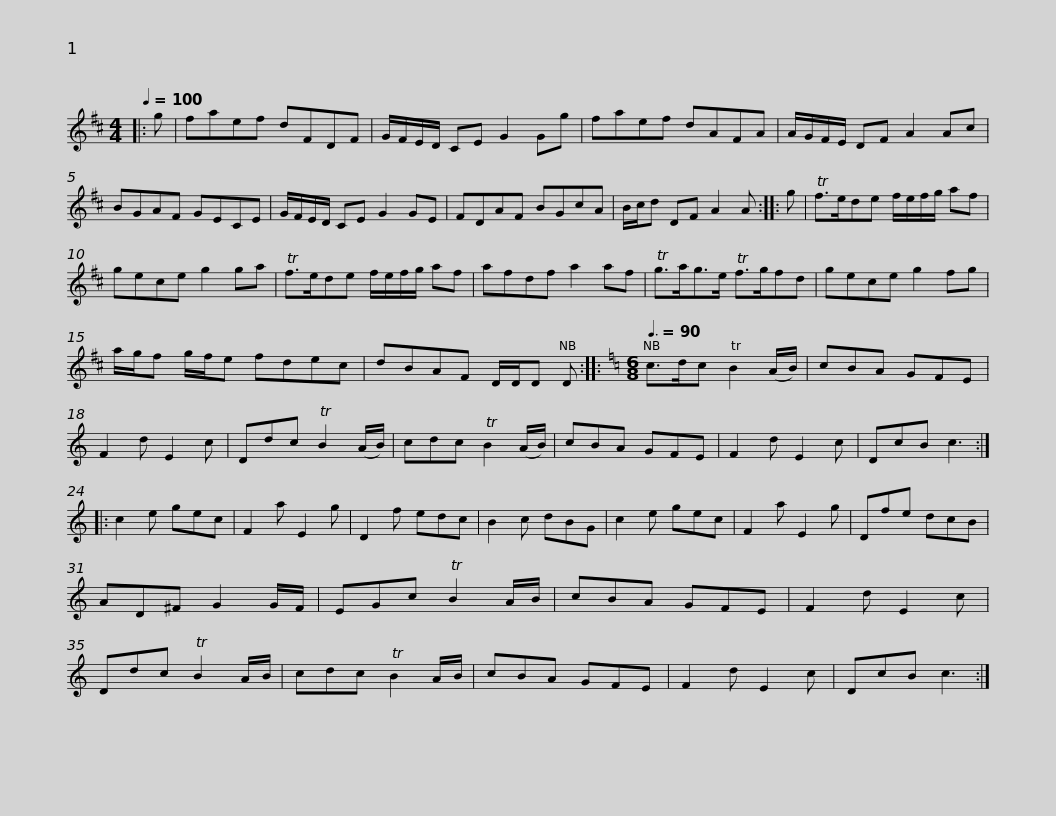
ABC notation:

X:1
L:1/8
Q:1/4=100
M:4/4
I:linebreak $
K:D
V:1 treble
V:1
|: g | faef dFDF | G/F/E/D/ CE G2 Gg | faef dAFA | A/G/F/E/ DF A2 Ac | %5
 BGAF GECE |$ G/F/E/D/ CE G2 GE | FDAF BGcA | B/c/d DF A2 A :: g | %10
 Tf>ede f/e/f/g/ af | gece g2 ga |$ Tf>ede f/e/f/g/ af | afdf a2 af | Tg>ag>e Tf>gfd | %15
 gece g2 fg | a/g/f g/f/e fdec |$ dBAF D/D/D D ::[K:C][M:6/8][Q:3/8=90] c>dc TB2 (A/B/) | cBA GFE | %20
 F2 d E2 c | Ddc TB2 (A/B/) | cdc TB2 (A/B/) |$ cBA GFE | F2 d E2 c | %25
 DcB c3 :: c2 e gec | F2 a E2 g | D2 f edc | B2 c dBG | %30
 c2 e gec | F2 a E2 g |$ Dfe dcB | AD^F G2 G/F/ | EGc TB2 A/B/ | %35
 cBA GFE | F2 d E2 c | Ddc TB2 A/B/ | cdc TB2 A/B/ | cBA GFE |$ %40
 F2 d E2 c | DcB c3 :| %42
